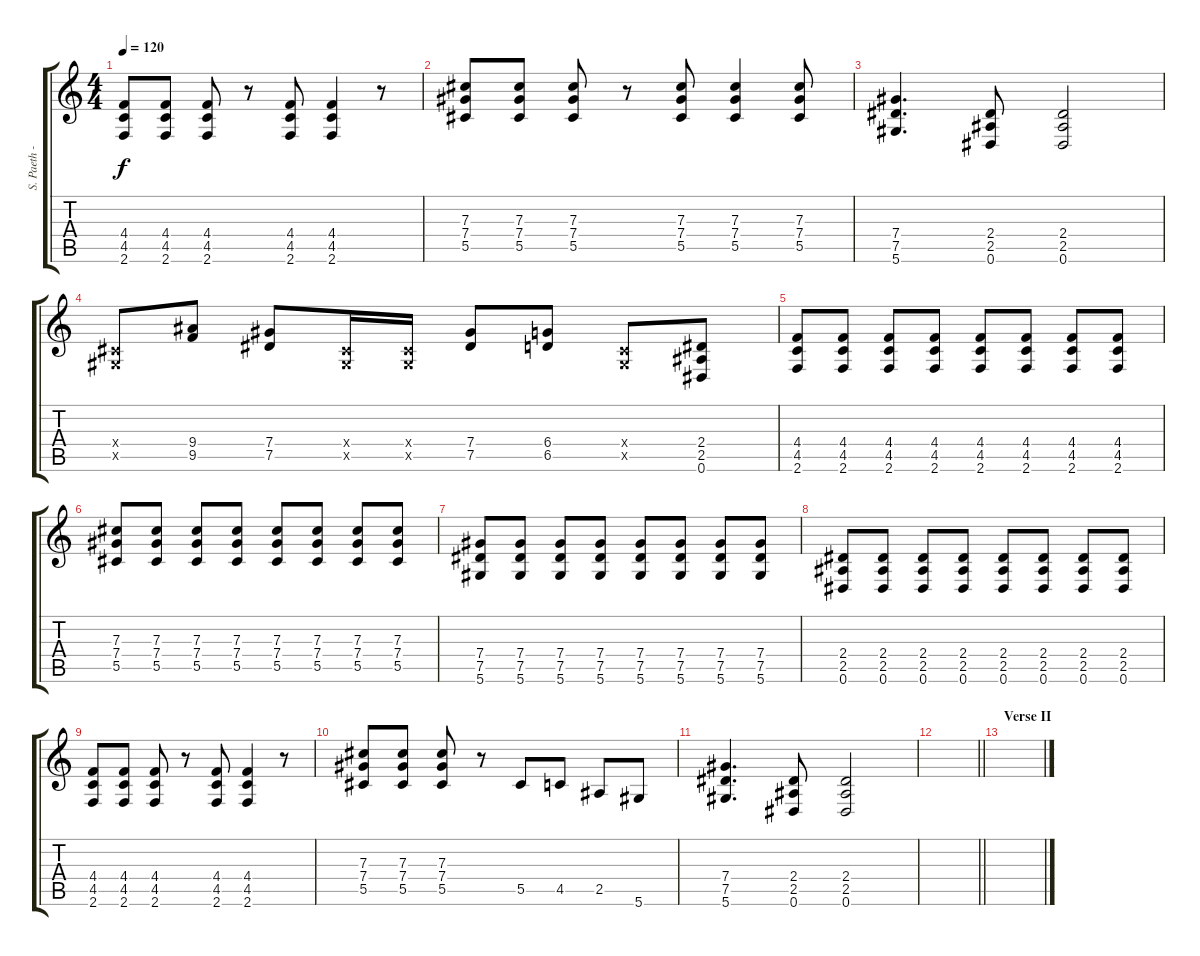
\track ("S. Paeth - Rhythm Guitar" "S. Paeth -") {instrument overdrivenguitar}
\staff {score tabs}
\tuning (Eb4 Bb3 Gb3 Db3 Ab2 Eb2) {hide}
\ts (4 4)
\tempo 120
\clef g2
\ks c
(4.4 4.5 2.6).8{dy f} (4.4 4.5 2.6).8 (4.4 4.5 2.6).8 r.8 (4.4 4.5 2.6).8 (4.4 4.5 2.6).4 r.8 |
(7.3 7.4 5.5).8 (7.3 7.4 5.5).8 (7.3 7.4 5.5).8 r.8 (7.3 7.4 5.5).8 (7.3 7.4 5.5).4 (7.3 7.4 5.5).8 |
(7.4 7.5 5.6).4{d} (2.4 2.5 0.6).8 (2.4 2.5 0.6).2 |
(0.4{x} 0.5{x}).8 (9.4 9.5).8 (7.4 7.5).8 (0.4{x} 0.5{x}).16 (0.4{x} 0.5{x}).16 (7.4 7.5).8 (6.4 6.5).8 (0.4{x} 0.5{x}).8 (2.4 2.5 0.6).8 |
(4.4 4.5 2.6).8 (4.4 4.5 2.6).8 (4.4 4.5 2.6).8 (4.4 4.5 2.6).8 (4.4 4.5 2.6).8 (4.4 4.5 2.6).8 (4.4 4.5 2.6).8 (4.4 4.5 2.6).8 |
(7.3 7.4 5.5).8 (7.3 7.4 5.5).8 (7.3 7.4 5.5).8 (7.3 7.4 5.5).8 (7.3 7.4 5.5).8 (7.3 7.4 5.5).8 (7.3 7.4 5.5).8 (7.3 7.4 5.5).8 |
(7.4 7.5 5.6).8 (7.4 7.5 5.6).8 (7.4 7.5 5.6).8 (7.4 7.5 5.6).8 (7.4 7.5 5.6).8 (7.4 7.5 5.6).8 (7.4 7.5 5.6).8 (7.4 7.5 5.6).8 |
(2.4 2.5 0.6).8 (2.4 2.5 0.6).8 (2.4 2.5 0.6).8 (2.4 2.5 0.6).8 (2.4 2.5 0.6).8 (2.4 2.5 0.6).8 (2.4 2.5 0.6).8 (2.4 2.5 0.6).8 |
(4.4 4.5 2.6).8 (4.4 4.5 2.6).8 (4.4 4.5 2.6).8 r.8 (4.4 4.5 2.6).8 (4.4 4.5 2.6).4 r.8 |
(7.3 7.4 5.5).8 (7.3 7.4 5.5).8 (7.3 7.4 5.5).8 r.8 5.5.8 4.5.8 2.5.8 5.6.8 |
(7.4 7.5 5.6).4{d} (2.4 2.5 0.6).8 (2.4 2.5 0.6).2 |
\barLineRight lightlight
|
\section ("" "Verse II")
